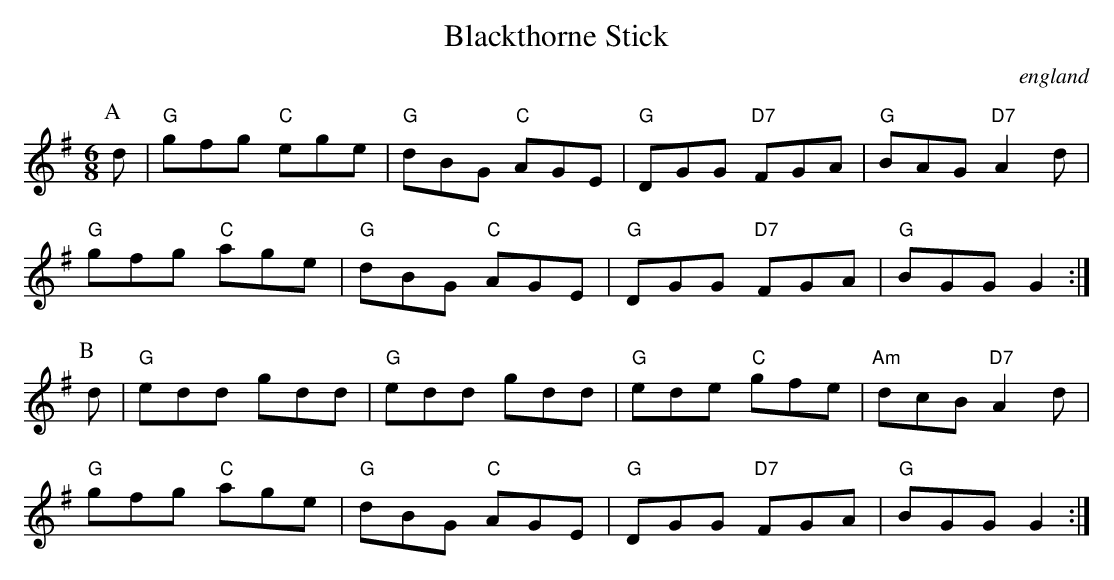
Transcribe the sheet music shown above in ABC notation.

X:1
T:Blackthorne Stick
O:england
M:6/8
K:G
P:A
d|"G"gfg "C"ege|"G"dBG "C"AGE|"G"DGG "D7"FGA|"G"BAG "D7"A2d|
"G"gfg "C"age|"G"dBG "C"AGE|"G"DGG "D7"FGA|"G"BGG G2:|
P:B
d|"G"edd gdd|"G"edd gdd|"G"ede "C"gfe|"Am"dcB "D7"A2d|
"G"gfg "C"age|"G"dBG "C"AGE|"G"DGG "D7"FGA|"G"BGG G2:|
